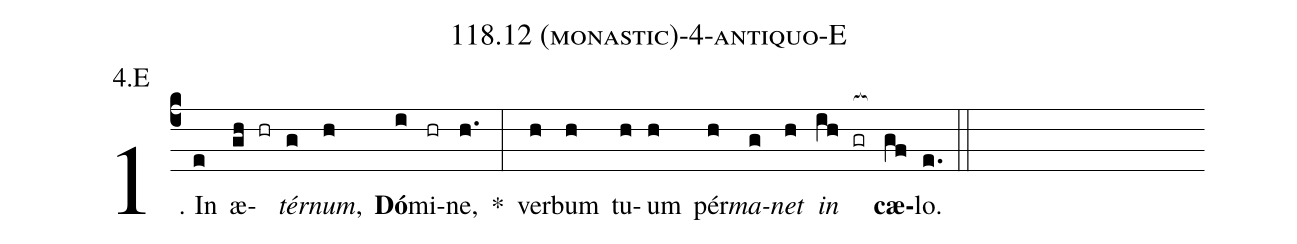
name: 118.12 (monastic)-4-antiquo-E;
annotation: 4.E;
%%
(c4)1. In(e) æ(gh hr)<i>tér</i>(g)<i>num</i>,(h) <b>Dó</b>(i)mi(hr)ne,(h.) *(:) ver(h)bum(h) tu(h)um(h) pér(h)<i>ma</i>(g)<i>net</i>(h) <i>in</i>(ih gr[ocb:1{]) <b>cæ</b>(gf[ocb:0}])lo.(e.) (::)
